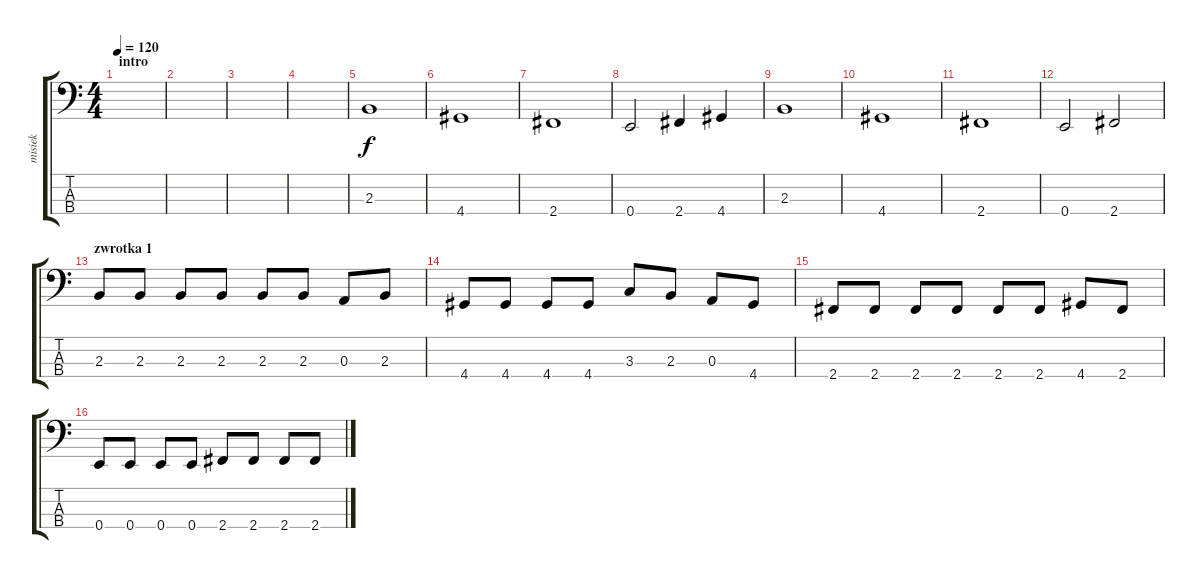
\track ("misiek" "misiek") {instrument electricbasspick}
\staff {score tabs}
\tuning (G2 D2 A1 E1) {hide}
\ts (4 4)
\section ("" "intro")
\tempo 120
\clef f4
\ks c
|
|
|
|
2.3.1 |
4.4.1 |
2.4.1 |
0.4.2 2.4.4 4.4.4 |
2.3.1 |
4.4.1 |
2.4.1 |
0.4.2 2.4.2 |
\section ("" "zwrotka 1")
2.3.8 2.3.8 2.3.8 2.3.8 2.3.8 2.3.8 0.3.8 2.3.8 |
4.4.8 4.4.8 4.4.8 4.4.8 3.3.8 2.3.8 0.3.8 4.4.8 |
2.4.8 2.4.8 2.4.8 2.4.8 2.4.8 2.4.8 4.4.8 2.4.8 |
0.4.8 0.4.8 0.4.8 0.4.8 2.4.8 2.4.8 2.4.8 2.4.8
